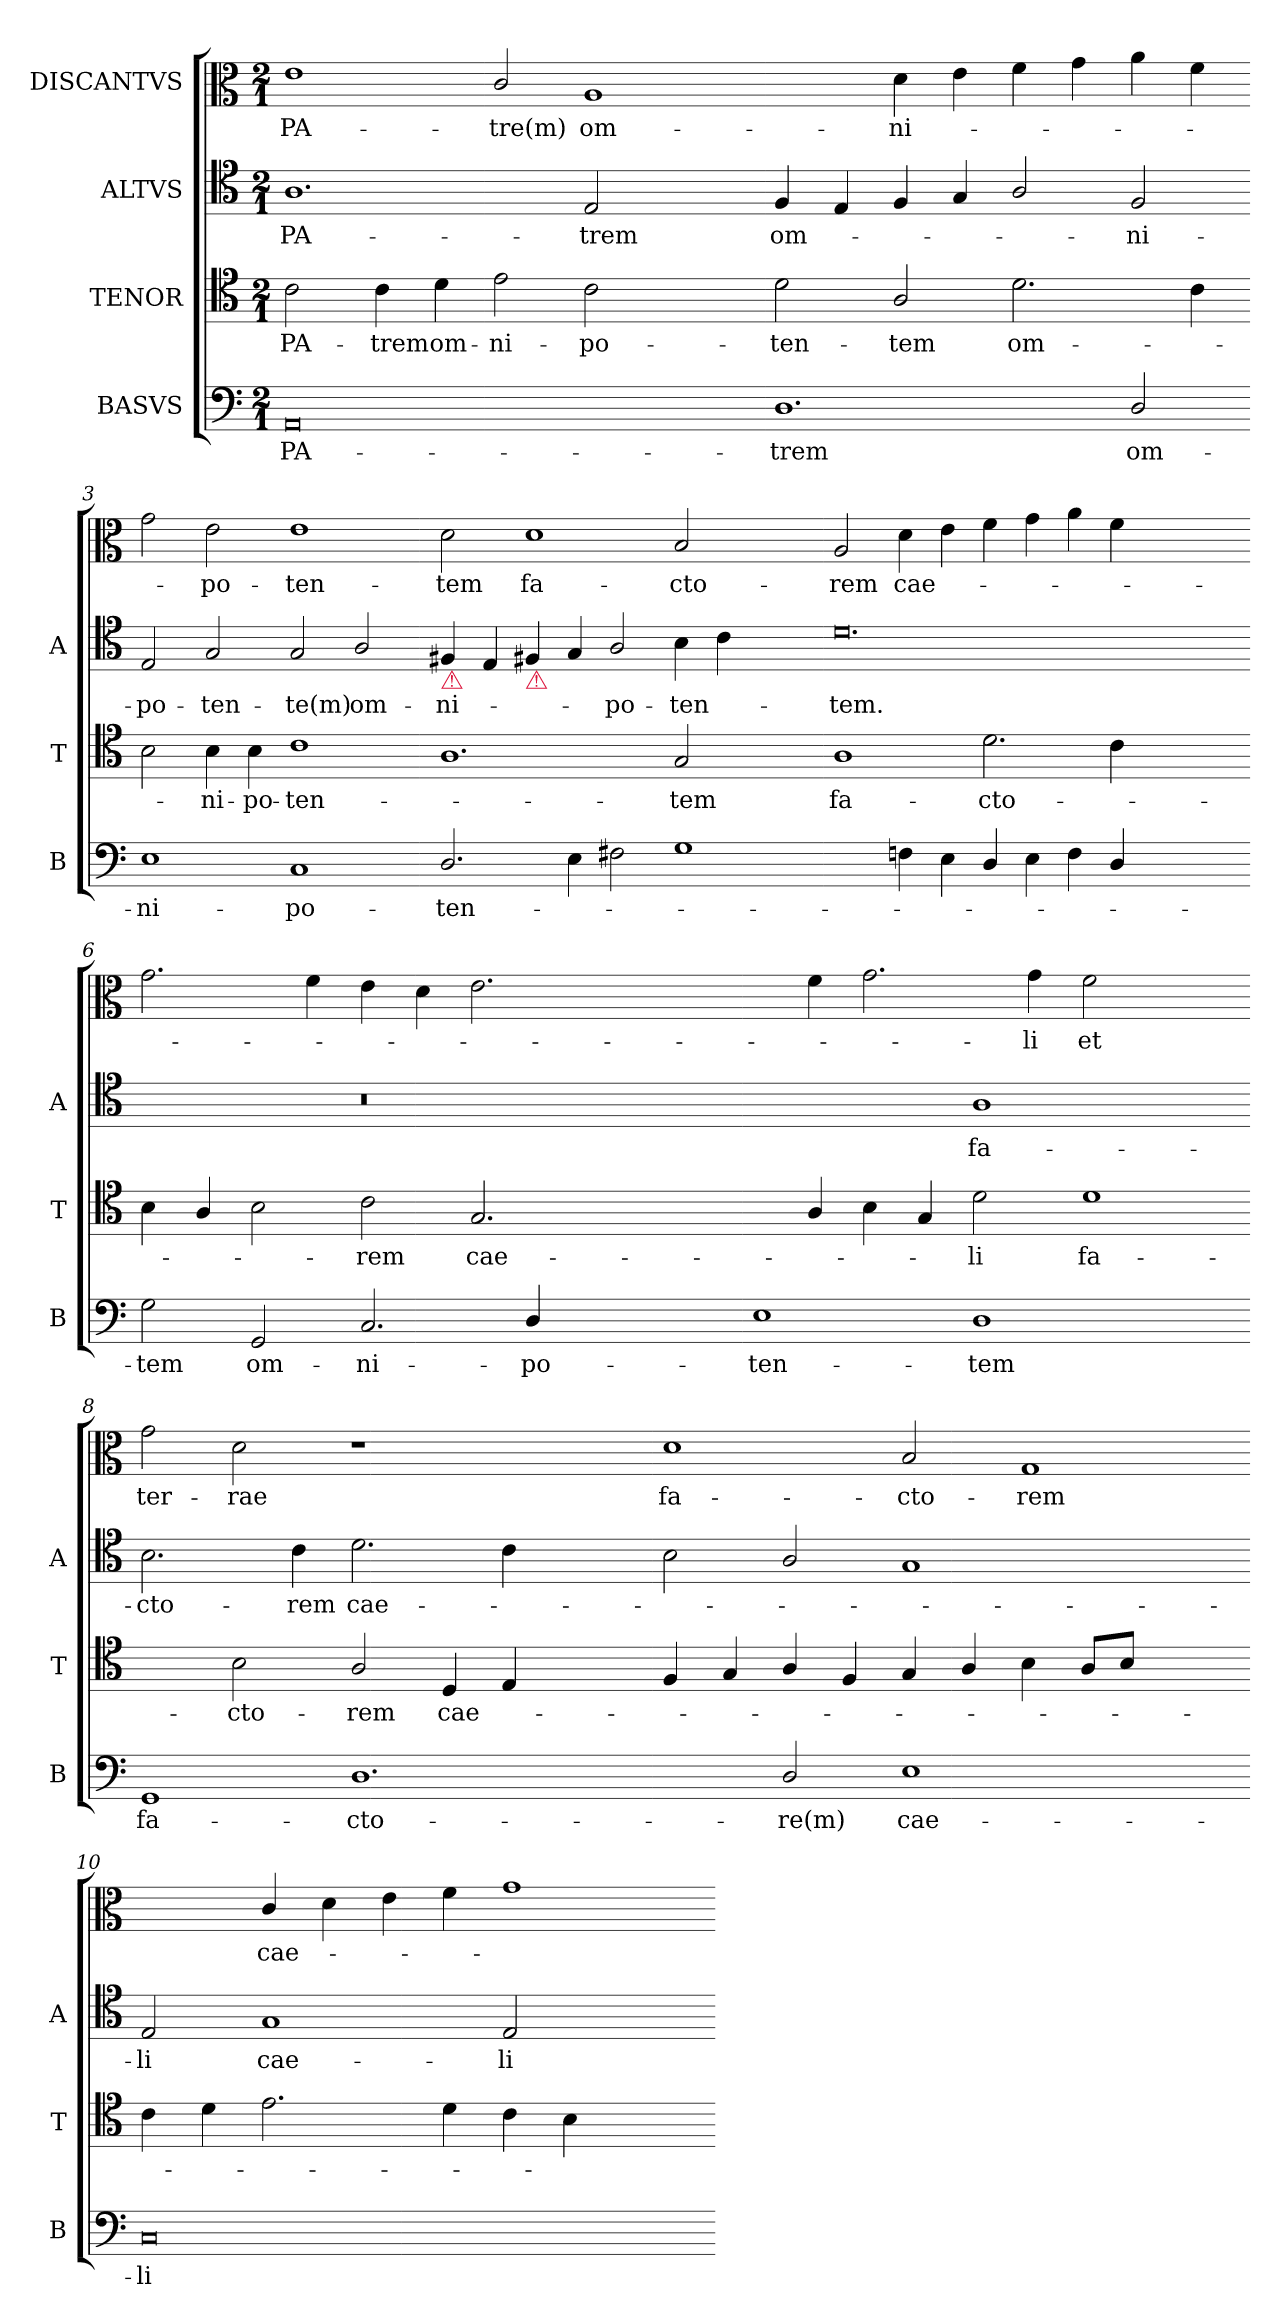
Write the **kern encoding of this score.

**kern	**text	**kern	**text	**kern	**text	**kern	**text
*part4	*part4	*part3	*part3	*part2	*part2	*part1	*part1
*staff4	*staff4	*staff3	*staff3	*staff2	*staff2	*staff1	*staff1
*I"BASVS	*	*I"TENOR	*	*I"ALTVS	*	*I"DISCANTVS	*
*I'B	*	*I'T	*	*I'A	*	*	*
*clefF4	*	*clefC4	*	*clefC4	*	*clefC3	*
*k[]	*	*k[]	*	*k[]	*	*k[]	*
*M2/1	*	*M2/1	*	*M2/1	*	*M2/1	*
=1	=1	=1	=1	=1	=1	=1	=1
0AA/	PA-	2c\	PA-	1.A\	PA-	1e\	PA-
.	.	4c\	-trem	.	.	.	.
.	.	4d\	om-	.	.	.	.
.	.	2e\	-ni-	.	.	2c/	-tre(m)
.	.	2c\	-po-	2E/	-trem	1A/	om-
2ryy	.	2ryy	.	2ryy	.	.	.
=2-	=2-	=2-	=2-	=2-	=2-	=2-	=2-
1.D\	-trem	2d\	-ten-	4F/	om-	2ryy	.
.	.	.	.	4E/	.	.	.
.	.	2A/	-tem	4F/	.	4d\	-ni-
.	.	.	.	4G/	.	4e\	.
.	.	2.d\	om-	2A/	.	4f\	.
.	.	.	.	.	.	4g\	.
2D/	om-	.	.	2F/	-ni-	4a\	.
.	.	4c\	.	.	.	4f\	.
=3-	=3-	=3-	=3-	=3-	=3-	=3-	=3-
1E\	-ni-	2B\	.	2E/	-po-	2g\	.
.	.	4B\	-ni-	2G/	-ten-	2e\	-po-
.	.	4B\	-po-	.	.	.	.
1C/	-po-	1c\	-ten-	2G/	-te(m)	1e\	-ten-
.	.	.	.	2A/	om-	.	.
=4-	=4-	=4-	=4-	=4-	=4-	=4-	=4-
!	!	!	!	!LO:TX:b:color=crimson:t=⚠	!	!	!
2.D/	-ten-	1.A\	.	4F#X/	-ni-	2d\	-tem
.	.	.	.	4E/	.	.	.
!	!	!	!	!LO:TX:b:color=crimson:t=⚠	!	!	!
.	.	.	.	4F#X/	.	1d\	fa-
4E\	.	.	.	4G/	.	.	.
2F#X\	.	.	.	2A/	-po-	.	.
1G\	.	2G/	-tem	4B\	-ten-	2B/	-cto-
.	.	.	.	4c\	.	.	.
.	.	2ryy	.	2ryy	.	2ryy	.
=5-	=5-	=5-	=5-	=5-	=5-	=5-	=5-
2ryy	.	1A\	fa-	0.d\	-tem.	2A/	-rem
4Fn\	.	.	.	.	.	4d\	cae-
4E\	.	.	.	.	.	4e\	.
4D/	.	2.d\	-cto-	.	.	4f\	.
4E\	.	.	.	.	.	4g\	.
4F\	.	.	.	.	.	4a\	.
4D/	.	4c\	.	.	.	4f\	.
1ryy	.	1ryy	.	.	.	1ryy	.
=6-	=6-	=6-	=6-	=6-	=6-	=6-	=6-
2G\	tem	4B\	.	1ryy	.	2.g\	.
.	.	4A/	.	.	.	.	.
2GG/	om-	2B\	.	.	.	.	.
.	.	.	.	.	.	4f\	.
2.C/	-ni-	2c\	-rem	0r	.	4e\	.
.	.	.	.	.	.	4d\	.
.	.	2.G/	cae-	.	.	2.e\	.
4D/	-po-	.	.	.	.	.	.
1ryy	.	.	.	.	.	.	.
.	.	2.ryy	.	.	.	2.ryy	.
=7-	=7-	=7-	=7-	=7-	=7-	=7-	=7-
1E\	-ten-	4ryy	.	1ryy	.	4ryy	.
.	.	4A/	.	.	.	4f\	.
.	.	4B\	.	.	.	2.g\	.
.	.	4G/	.	.	.	.	.
1D\	-tem	2d\	-li	1A\	fa-	.	.
.	.	.	.	.	.	4g\	-li
.	.	1d\	fa-	.	.	2f\	et
2ryy	.	.	.	2ryy	.	2ryy	.
=8-	=8-	=8-	=8-	=8-	=8-	=8-	=8-
1GG/	fa-	2ryy	.	2.B\	-cto-	2g\	ter-
.	.	2B\	-cto-	.	.	2d\	-rae
.	.	.	.	4c\	-rem	.	.
1.D\	-cto-	2A/	-rem	2.d\	cae-	1r	.
.	.	4D/	cae-	.	.	.	.
.	.	4E/	.	4c\	.	.	.
.	.	2ryy	.	2ryy	.	2ryy	.
=9-	=9-	=9-	=9-	=9-	=9-	=9-	=9-
2ryy	.	4F/	.	2B\	.	1d\	fa-
.	.	4G/	.	.	.	.	.
2D/	-re(m)	4A/	.	2A/	.	.	.
.	.	4F/	.	.	.	.	.
1E\	cae-	4G/	.	1G/	.	2B/	-cto-
.	.	4A/	.	.	.	.	.
.	.	4B\	.	.	.	1G/	-rem
.	.	8A/L	.	.	.	.	.
.	.	8B/J	.	.	.	.	.
2ryy	.	2ryy	.	2ryy	.	.	.
=10-	=10-	=10-	=10-	=10-	=10-	=10-	=10-
0C/	-li	4c\	.	2E/	li	2ryy	.
.	.	4d\	.	.	.	.	.
.	.	2.e\	.	1G/	cae-	4c/	cae-
.	.	.	.	.	.	4d\	.
.	.	.	.	.	.	4e\	.
.	.	4d\	.	.	.	4f\	.
.	.	4c\	.	2E/	-li	1g\	.
.	.	4B\	.	.	.	.	.
2ryy	.	2ryy	.	2ryy	.	.	.
=-	=-	=-	=-	=-	=-	=-	=-
*-	*-	*-	*-	*-	*-	*-	*-
